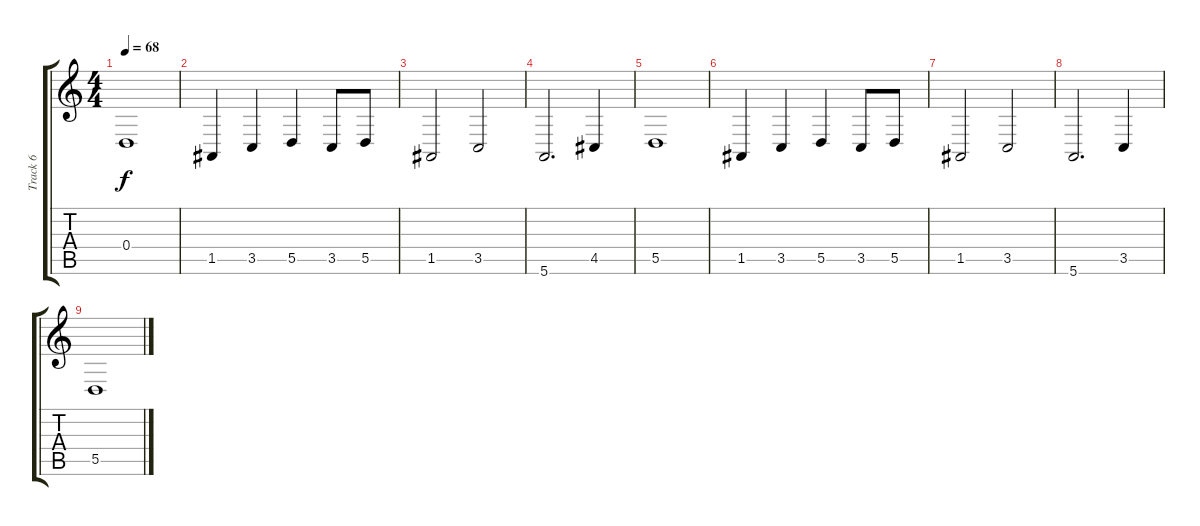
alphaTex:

\track ("Track 6" "Track 6") {instrument synthstrings2}
\staff {score tabs}
\tuning (E4 B3 G3 D3 A2 E2) {hide}
\ts (4 4)
\tempo 68
\clef g2
\ks c
0.4.1{dy f} |
1.5.4 3.5.4 5.5.4 3.5.8 5.5.8 |
1.5.2 3.5.2 |
5.6.2{d} 4.5.4 |
5.5.1 |
1.5.4 3.5.4 5.5.4 3.5.8 5.5.8 |
1.5.2 3.5.2 |
5.6.2{d} 3.5.4 |
5.5.1
